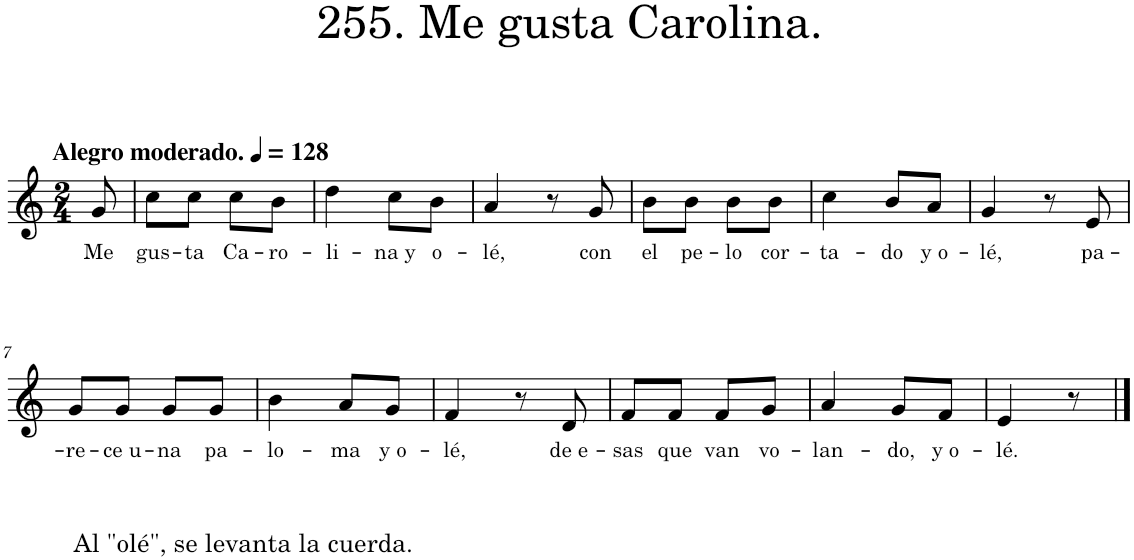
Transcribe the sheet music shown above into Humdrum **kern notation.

**kern	**text
*part1	*part1
*staff1	*staff1
*I"Piano	*
*I'Pno.	*
*clefG2	*
*k[]	*
*M2/4	*
*MM128	*
=	=
!LO:TX:a:B:t=Alegro moderado.	!
!	!LO:LY:b
8g/	Me
=1	=1
!	!LO:LY:b
8cc\L	gus-
!	!LO:LY:b
8cc\J	-ta
!	!LO:LY:b
8cc\L	Ca-
!	!LO:LY:b
8b\J	-ro-
=2	=2
!	!LO:LY:b
4dd\	-li-
!	!LO:LY:b
8cc\L	-na y
!	!LO:LY:b
8b\J	o-
=3	=3
!	!LO:LY:b
4a/	-lé,
8r	.
!	!LO:LY:b
8g/	con
=4	=4
!	!LO:LY:b
8b\L	el
!	!LO:LY:b
8b\J	pe-
!	!LO:LY:b
8b\L	-lo
!	!LO:LY:b
8b\J	cor-
=5	=5
!	!LO:LY:b
4cc\	-ta-
!	!LO:LY:b
8b/L	-do
!	!LO:LY:b
8a/J	y o-
=6	=6
!	!LO:LY:b
4g/	-lé,
8r	.
!	!LO:LY:b
8e/	pa-
!!LO:LB:g=z
=7	=7
!	!LO:LY:b
8g/L	-re-
!	!LO:LY:b
8g/J	-ce u-
!LO:TX:b:t=Al "olé", se levanta la cuerda.	!
!	!LO:LY:b
8g/L	-na
!	!LO:LY:b
8g/J	pa-
=8	=8
!	!LO:LY:b
4b\	-lo-
!	!LO:LY:b
8a/L	-ma
!	!LO:LY:b
8g/J	y o-
=9	=9
!	!LO:LY:b
4f/	-lé,
8r	.
!	!LO:LY:b
8d/	de e-
=10	=10
!	!LO:LY:b
8f/L	-sas
!	!LO:LY:b
8f/J	que
!	!LO:LY:b
8f/L	van
!	!LO:LY:b
8g/J	vo-
=11	=11
!	!LO:LY:b
4a/	-lan-
!	!LO:LY:b
8g/L	-do,
!	!LO:LY:b
8f/J	y o-
=12	=12
!	!LO:LY:b
4e/	-lé.
8r	.
==	==
*-	*-
